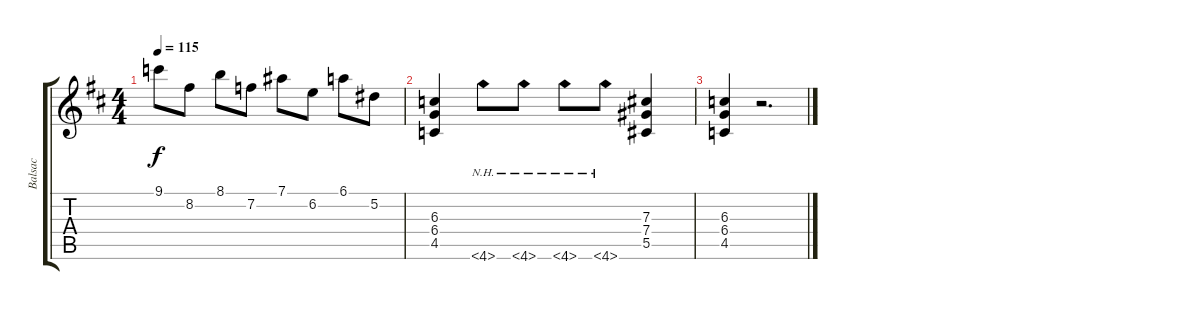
\track ("Balsac" "Balsac") {instrument distortionguitar}
\staff {score tabs}
\tuning (Eb4 Bb3 Gb3 Db3 Ab2 Eb2) {hide}
\ts (4 4)
\tempo 115
\clef g2
\ks d
9.1.8{dy f} 8.2.8 8.1.8 7.2.8 7.1.8 6.2.8 6.1.8 5.2.8 |
(6.3 6.4 4.5).4{volume 6} 4.6{nh}.8 4.6{nh}.8 4.6{nh}.8 4.6{nh}.8 (7.3 7.4 5.5).4 |
(6.3 6.4 4.5).4 r.2{d}
